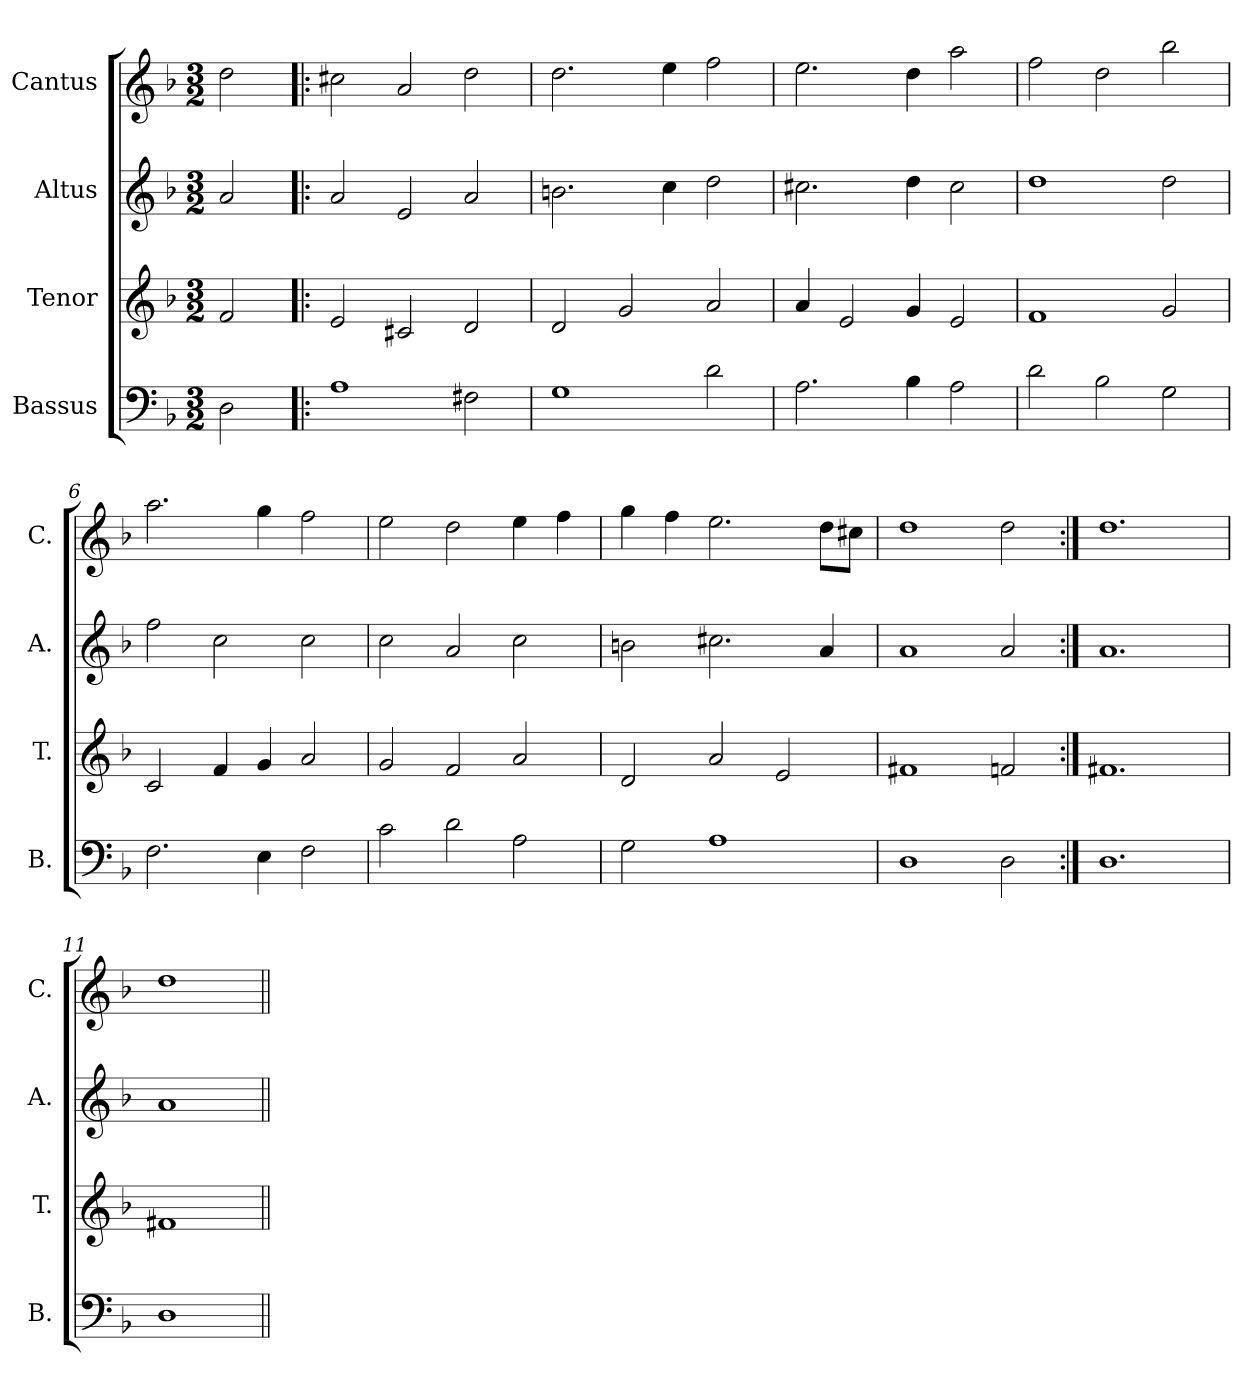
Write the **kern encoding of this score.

**kern	**kern	**kern	**kern
*part4	*part3	*part2	*part1
*staff4	*staff3	*staff2	*staff1
*I"Bassus	*I"Tenor	*I"Altus	*I"Cantus
*I'B.	*I'T.	*I'A.	*I'C.
*clefF4	*clefG2	*clefG2	*clefG2
*k[b-]	*k[b-]	*k[b-]	*k[b-]
*F:	*F:	*F:	*F:
*M3/2	*M3/2	*M3/2	*M3/2
=1	=1	=1	=1
2D\	2f/	2a/	2dd\
=2!|:	=2!|:	=2!|:	=2!|:
1A	2e/	2a/	2cc#X\
.	2c#X/	2e/	2a/
2F#X\	2d/	2a/	2dd\
=3	=3	=3	=3
1G	2d/	2.bn\	2.dd\
.	2g/	.	.
.	.	4cc\	4ee\
2d\	2a/	2dd\	2ff\
=4	=4	=4	=4
2.A\	4a/	2.cc#X\	2.ee\
.	2e/	.	.
4B-\	4g/	4dd\	4dd\
2A\	2e/	2cc#\	2aa\
=5	=5	=5	=5
2d\	1f	1dd	2ff\
2B-\	.	.	2dd\
2G\	2g/	2dd\	2bb-\
=6	=6	=6	=6
2.F\	2c/	2ff\	2.aa\
.	4f/	2cc\	.
4E\	4g/	.	4gg\
2F\	2a/	2cc\	2ff\
=7	=7	=7	=7
2c\	2g/	2cc\	2ee\
2d\	2f/	2a/	2dd\
2A\	2a/	2cc\	4ee\
.	.	.	4ff\
=8	=8	=8	=8
2G\	2d/	2bn\	4gg\
.	.	.	4ff\
1A	2a/	2.cc#X\	2.ee\
.	2e/	.	.
.	.	4a/	8dd\L
.	.	.	8cc#X\J
=9	=9	=9	=9
1D	1f#X	1a	1dd
2D\	2fn/	2a/	2dd\
=10:|!	=10:|!	=10:|!	=10:|!
1.D	1.f#X	1.a	1.dd
=11	=11	=11	=11
1D	1f#X	1a	1dd
=||	=||	=||	=||
*-	*-	*-	*-
